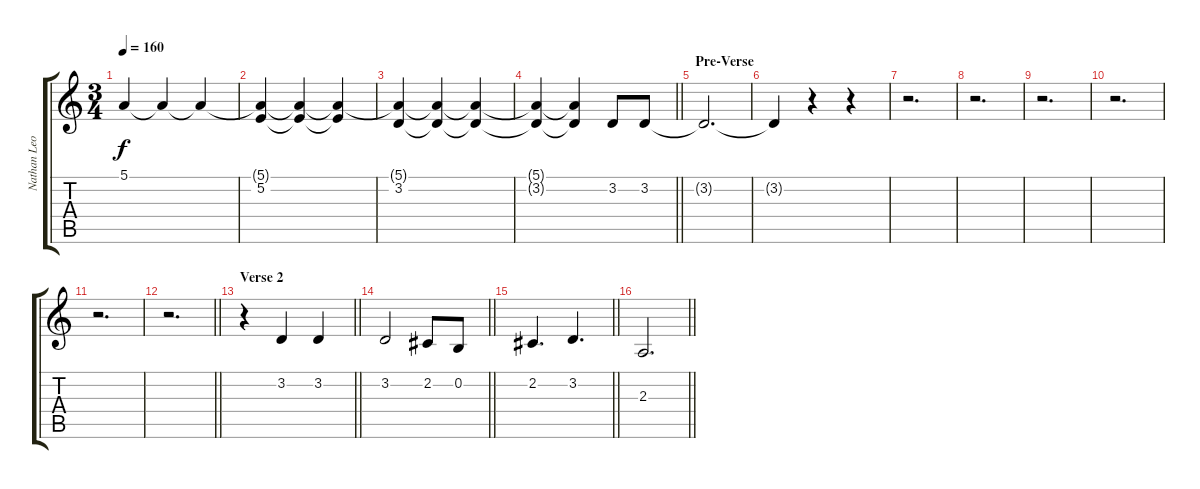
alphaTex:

\track ("Nathan Leone" "Nathan Leo") {instrument violin}
\staff {score tabs}
\tuning (E4 B3 G3 D3 A2 D2) {hide}
\ts (3 4)
\tempo 160
\clef g2
\ks c
5.1.4{dy f} 5.1{t}.4 5.1{t}.4 |
(5.1{t} 5.2).4 (5.1{t} 5.2{t}).4 (5.1{t} 5.2{t}).4 |
(5.1{t} 3.2).4 (5.1{t} 3.2{t}).4 (5.1{t} 3.2{t}).4 |
\barLineRight lightlight
(5.1{t} 3.2{t}).4 (5.1{t} 3.2{t}).4 3.2.8 3.2.8 |
\section ("" "Pre-Verse")
3.2{t}.2{d volume 3} |
3.2{t}.4 r.4 r.4 |
r.2{d} |
r.2{d} |
r.2{d} |
r.2{d} |
r.2{d} |
\barLineRight lightlight
r.2{d} |
\section ("" "Verse 2")
\barLineRight lightlight
r.4{volume 13} 3.2.4 3.2.4 |
\barLineRight lightlight
3.2.2 2.2.8 0.2.8 |
\barLineRight lightlight
2.2.4{d} 3.2.4{d} |
\barLineRight lightlight
2.3.2{d}
